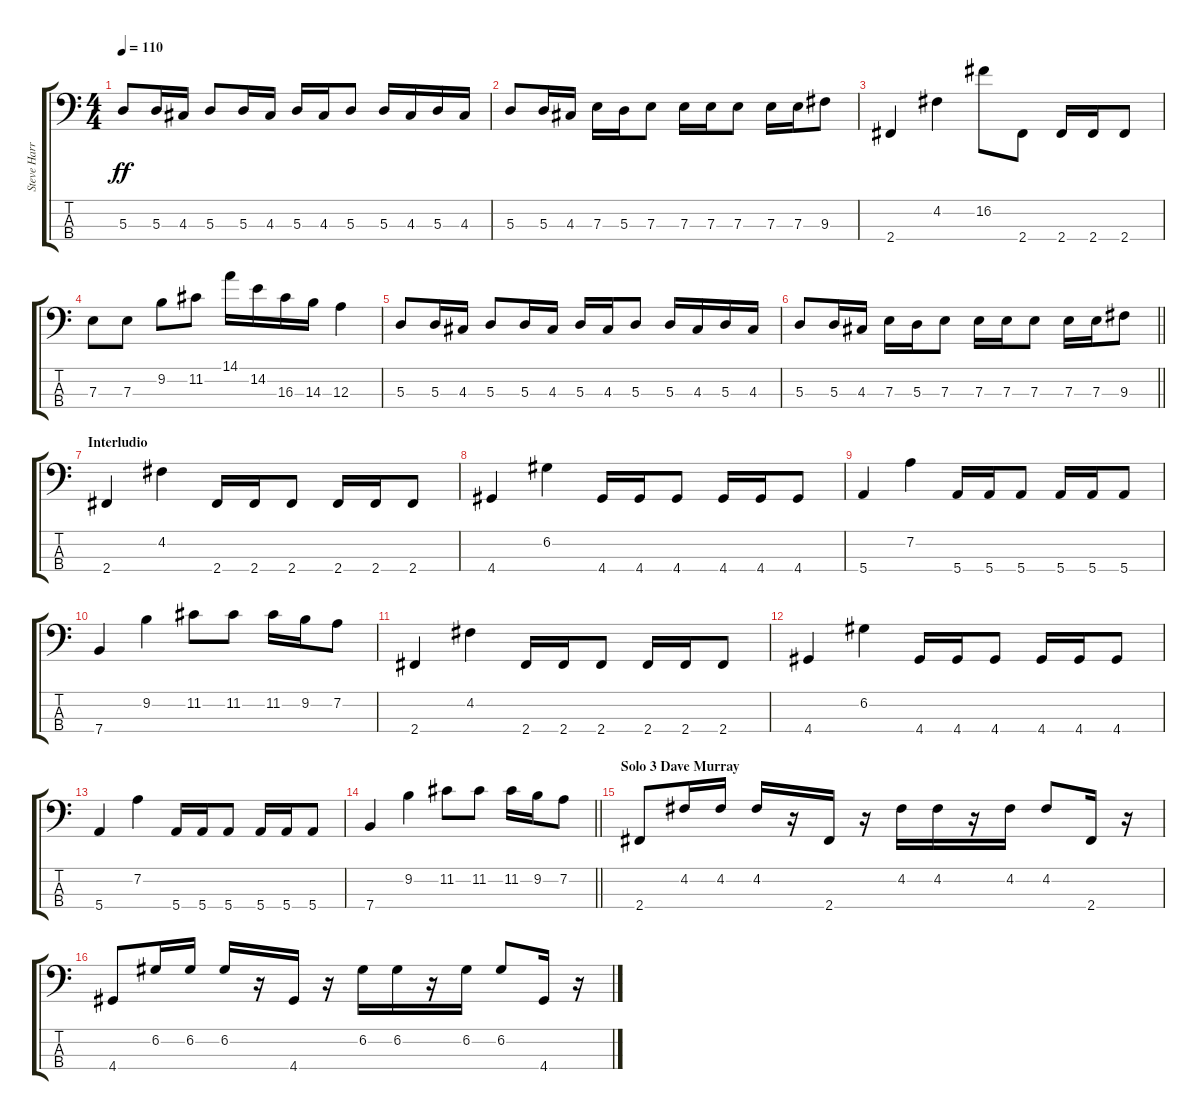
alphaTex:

\track ("Steve Harris" "Steve Harr") {instrument electricbassfinger}
\staff {score tabs}
\tuning (G2 D2 A1 E1) {hide}
\ts (4 4)
\tempo 110
\clef f4
\ks c
5.3.8{dy ff} 5.3.16 4.3.16 5.3.8 5.3.16 4.3.16 5.3.16 4.3.16 5.3.8 5.3.16 4.3.16 5.3.16 4.3.16 |
5.3.8 5.3.16 4.3.16 7.3.16 5.3.16 7.3.8 7.3.16 7.3.16 7.3.8 7.3.16 7.3.16 9.3.8 |
2.4.4 4.2.4 16.2.8 2.4.8 2.4.16 2.4.16 2.4.8 |
7.3.8 7.3.8 9.2.8 11.2.8 14.1.16 14.2.16 16.3.16 14.3.16 12.3.4 |
5.3.8 5.3.16 4.3.16 5.3.8 5.3.16 4.3.16 5.3.16 4.3.16 5.3.8 5.3.16 4.3.16 5.3.16 4.3.16 |
\barLineRight lightlight
5.3.8 5.3.16 4.3.16 7.3.16 5.3.16 7.3.8 7.3.16 7.3.16 7.3.8 7.3.16 7.3.16 9.3.8 |
\section ("" "Interludio")
2.4.4 4.2.4 2.4.16 2.4.16 2.4.8 2.4.16 2.4.16 2.4.8 |
4.4.4 6.2.4 4.4.16 4.4.16 4.4.8 4.4.16 4.4.16 4.4.8 |
5.4.4 7.2.4 5.4.16 5.4.16 5.4.8 5.4.16 5.4.16 5.4.8 |
7.4.4 9.2.4 11.2.8 11.2.8 11.2.16 9.2.16 7.2.8 |
2.4.4 4.2.4 2.4.16 2.4.16 2.4.8 2.4.16 2.4.16 2.4.8 |
4.4.4 6.2.4 4.4.16 4.4.16 4.4.8 4.4.16 4.4.16 4.4.8 |
5.4.4 7.2.4 5.4.16 5.4.16 5.4.8 5.4.16 5.4.16 5.4.8 |
\barLineRight lightlight
7.4.4 9.2.4 11.2.8 11.2.8 11.2.16 9.2.16 7.2.8 |
\section ("" "Solo 3 Dave Murray")
2.4.8 4.2.16 4.2.16 4.2.16 r.16 2.4.16 r.16 4.2.16 4.2.16 r.16 4.2.16 4.2.8 2.4.16 r.16 |
4.4.8 6.2.16 6.2.16 6.2.16 r.16 4.4.16 r.16 6.2.16 6.2.16 r.16 6.2.16 6.2.8 4.4.16 r.16
